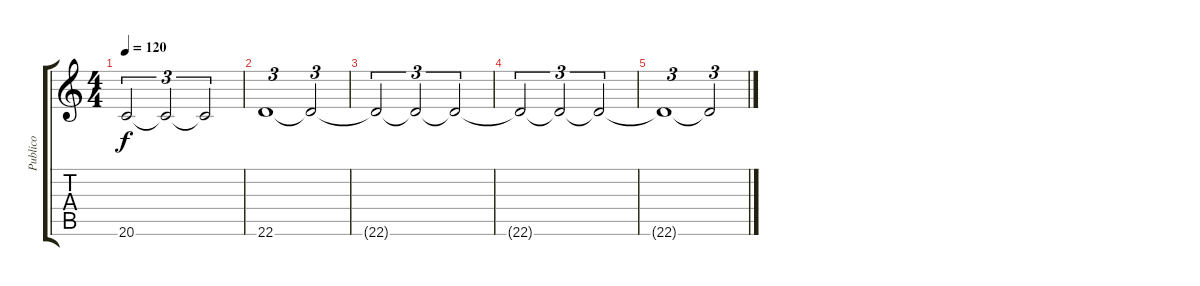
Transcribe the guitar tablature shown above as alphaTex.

\track ("Publico" "Publico") {instrument applause}
\staff {score tabs}
\tuning (E4 B3 G3 D3 A2 E2) {hide}
\ts (4 4)
\tempo 120
\clef g2
\ks c
20.6{t}.2{tu (3 2) dy f} 20.6{t}.2{tu (3 2)} 20.6{t}.2{tu (3 2)} |
22.6.1{tu (3 2) volume 16 instrument applause} 22.6{t}.2{tu (3 2)} |
22.6{t}.2{tu (3 2)} 22.6{t}.2{tu (3 2)} 22.6{t}.2{tu (3 2)} |
22.6{t}.2{tu (3 2)} 22.6{t}.2{tu (3 2)} 22.6{t}.2{tu (3 2)} |
22.6{t}.1{tu (3 2)} 22.6{t}.2{tu (3 2)}
